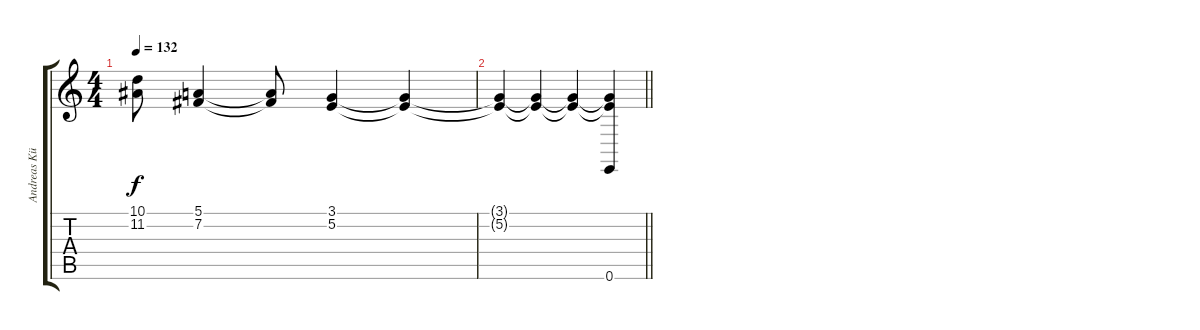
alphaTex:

\track ("Andreas Kück" "Andreas Kü") {instrument choiraahs}
\staff {score tabs}
\tuning (E4 B3 G3 D3 A2 E2) {hide}
\ts (4 4)
\tempo 132
\clef g2
\ks c
(10.1{t} 11.2{t}).8{dy f} (5.1 7.2).4 (5.1{t} 7.2{t}).8 (3.1 5.2).4 (3.1{t} 5.2{t}).4 |
\barLineRight lightlight
(3.1{t} 5.2{t}).4 (3.1{t} 5.2{t}).4 (3.1{t} 5.2{t}).4 (3.1{t} 5.2{t} 0.6{t}).4
